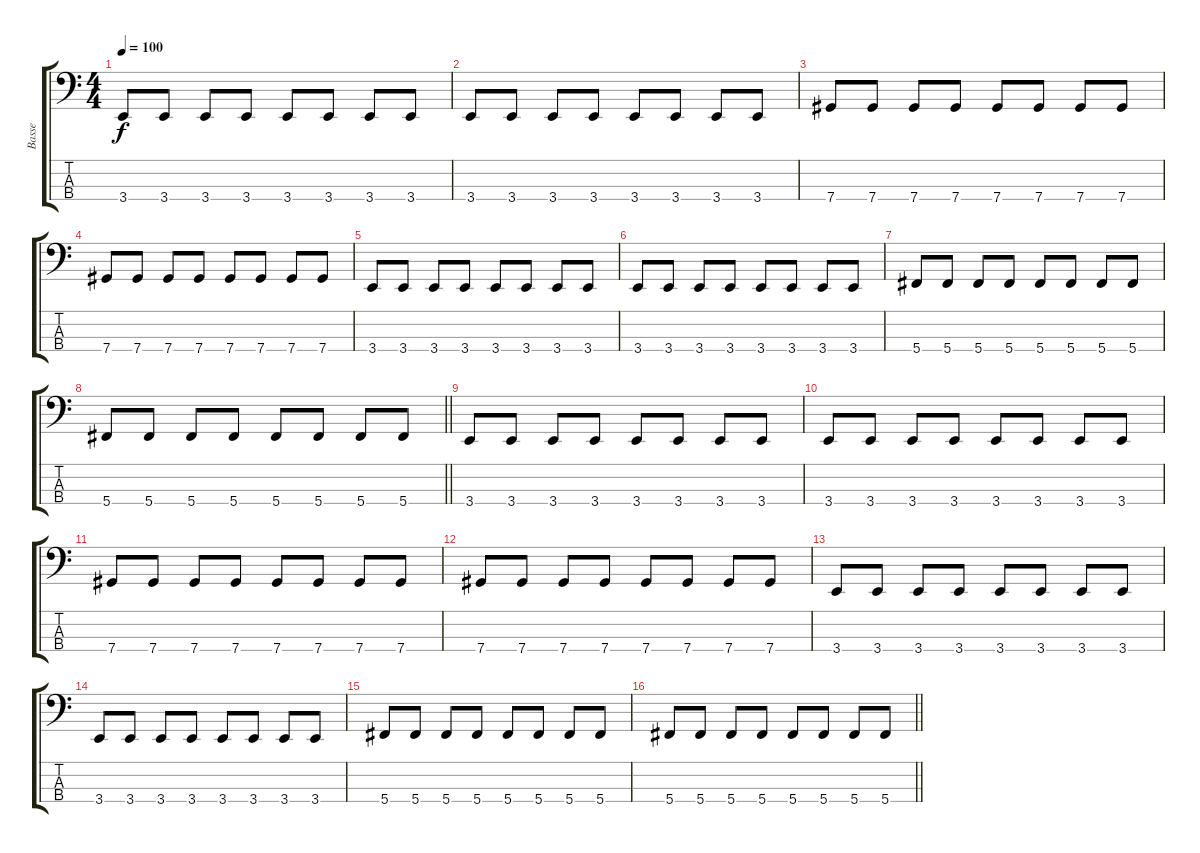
\track ("Basse" "Basse") {instrument electricbassfinger}
\staff {score tabs}
\tuning (Gb2 Db2 Ab1 Db1) {hide}
\ts (4 4)
\section ("" "")
\tempo 100
\clef f4
\ks c
3.4.8{dy f} 3.4.8 3.4.8 3.4.8 3.4.8 3.4.8 3.4.8 3.4.8 |
3.4.8 3.4.8 3.4.8 3.4.8 3.4.8 3.4.8 3.4.8 3.4.8 |
7.4.8 7.4.8 7.4.8 7.4.8 7.4.8 7.4.8 7.4.8 7.4.8 |
7.4.8 7.4.8 7.4.8 7.4.8 7.4.8 7.4.8 7.4.8 7.4.8 |
3.4.8 3.4.8 3.4.8 3.4.8 3.4.8 3.4.8 3.4.8 3.4.8 |
3.4.8 3.4.8 3.4.8 3.4.8 3.4.8 3.4.8 3.4.8 3.4.8 |
5.4.8 5.4.8 5.4.8 5.4.8 5.4.8 5.4.8 5.4.8 5.4.8 |
\barLineRight lightlight
5.4.8 5.4.8 5.4.8 5.4.8 5.4.8 5.4.8 5.4.8 5.4.8 |
\section ("" "")
3.4.8 3.4.8 3.4.8 3.4.8 3.4.8 3.4.8 3.4.8 3.4.8 |
3.4.8 3.4.8 3.4.8 3.4.8 3.4.8 3.4.8 3.4.8 3.4.8 |
7.4.8 7.4.8 7.4.8 7.4.8 7.4.8 7.4.8 7.4.8 7.4.8 |
7.4.8 7.4.8 7.4.8 7.4.8 7.4.8 7.4.8 7.4.8 7.4.8 |
3.4.8{volume 16} 3.4.8 3.4.8 3.4.8 3.4.8 3.4.8 3.4.8 3.4.8 |
3.4.8 3.4.8 3.4.8 3.4.8 3.4.8 3.4.8 3.4.8 3.4.8 |
5.4.8 5.4.8 5.4.8 5.4.8 5.4.8 5.4.8 5.4.8 5.4.8 |
\barLineRight lightlight
5.4.8 5.4.8 5.4.8 5.4.8 5.4.8 5.4.8 5.4.8 5.4.8
